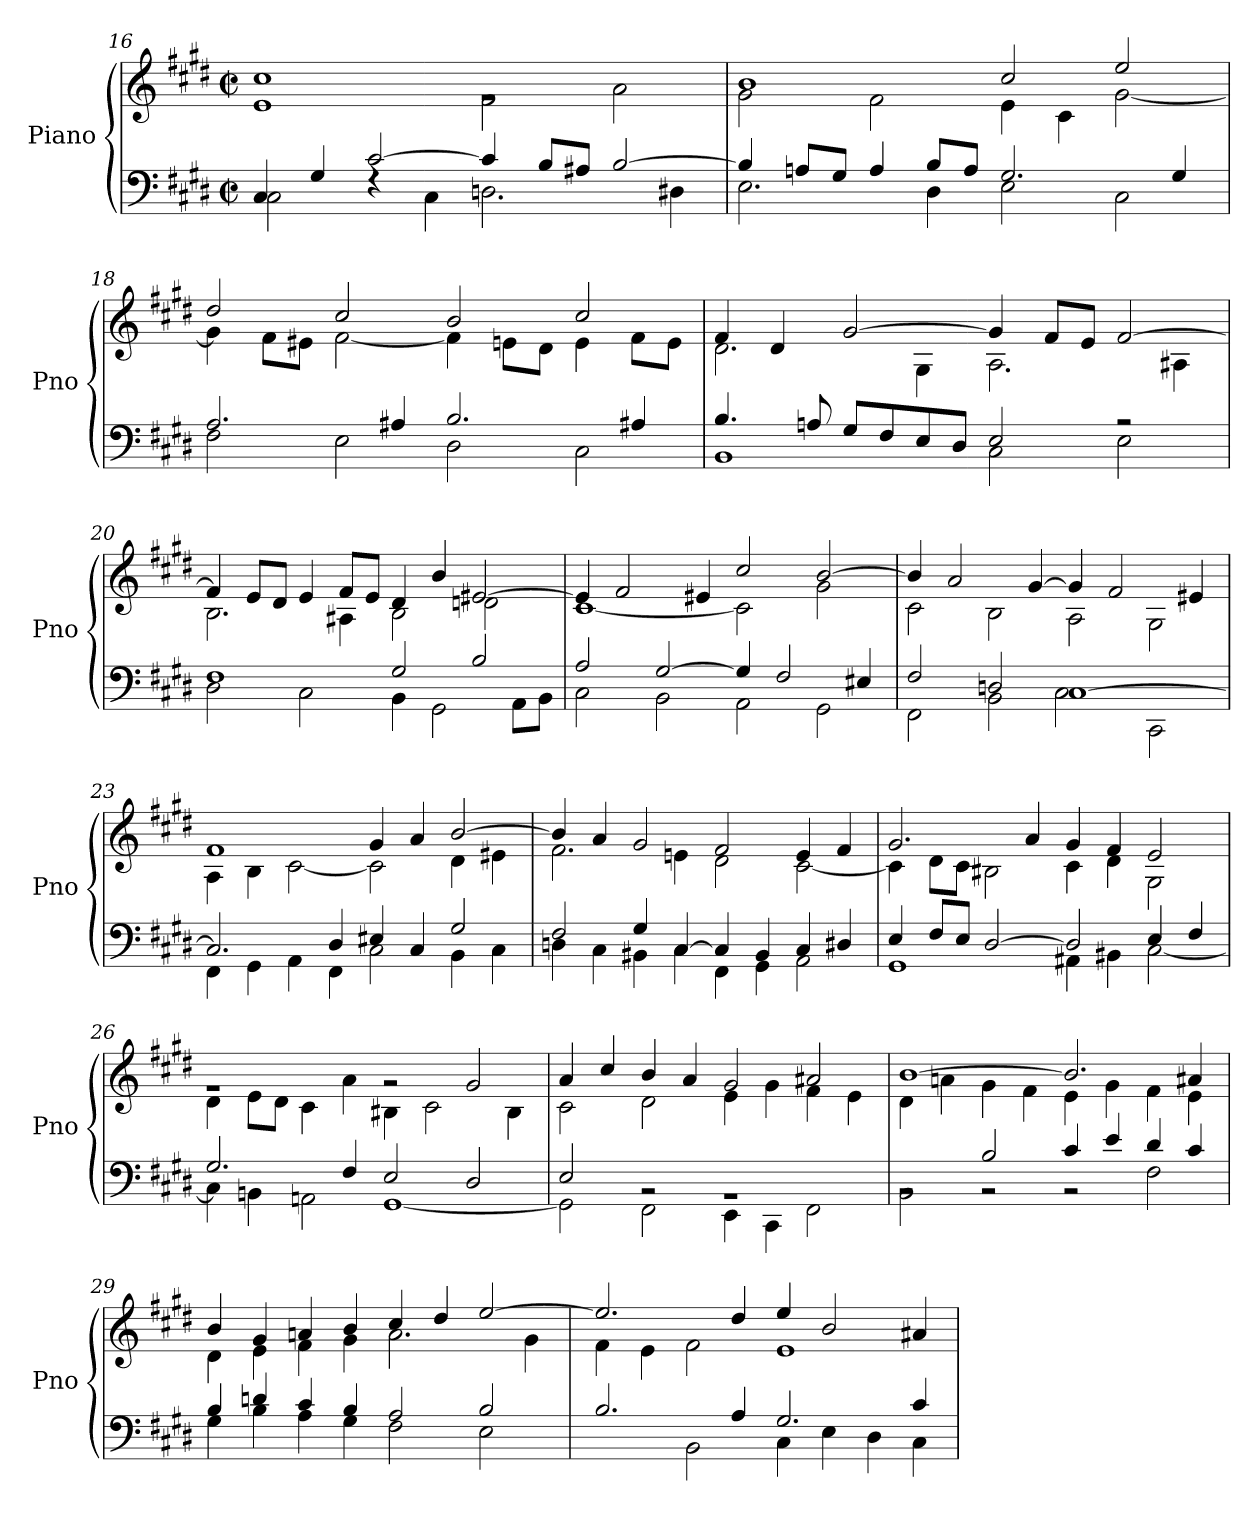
**kern	**kern
*part1	*part1
*staff2	*staff1
*I"Piano	*
*I'Pno	*
*clefF4	*clefG2
*k[f#c#g#d#]	*k[f#c#g#d#]
*M4/2	*M4/2
*met(c|)	*met(c|)
=16	=16
*^	*^
4C#/	2C#\	1cc#	1e
4G#/	.	.	.
[2c#/	4rF	.	.
.	4C#\	.	.
4c#/]	2.Dn\	1rg	2f#\
8B/L	.	.	.
8A#X/J	.	.	.
[2B/	.	.	2a\
.	4D#X\	.	.
=17	=17	=17	=17
4B/]	2.E\	1b	2g#\
8An/L	.	.	.
8G#/J	.	.	.
4A/	.	.	2f#\
8B/L	4D#\	.	.
8A/J	.	.	.
2.G#/	2E\	2cc#/	4e\
.	.	.	4c#\
.	2C#\	2ee/	[2g#\
4G#/	.	.	.
=18	=18	=18	=18
2.A/	2F#\	2dd#/	4g#\]
.	.	.	8f#\L
.	.	.	8e#X\J
.	2E\	2cc#/	[2f#\
4A#X/	.	.	.
2.B/	2D#\	2b/	4f#\]
.	.	.	8en\L
.	.	.	8d#\J
.	2C#\	2cc#/	4e\
4A#X/	.	.	8f#\L
.	.	.	8e\J
!!LO:LB:g=z	!!
=19	=19	=19	=19
4.B/	1BB	4f#/	2.d#\
.	.	4d#/	.
8An/	.	.	.
8G#/L	.	[2g#/	.
8F#/	.	.	.
8E/	.	.	4G#\
8D#/J	.	.	.
2E/	2C#\	4g#/]	2.A\
.	.	8f#/L	.
.	.	8e/J	.
2r	2E\	[2f#/	.
.	.	.	4A#X\
=20	=20	=20	=20
1F#	2D#\	4f#/]	2.B\
.	.	8e/L	.
.	.	8d#/J	.
.	2C#\	4e/	.
.	.	8f#/L	4A#X\
.	.	8e/J	.
2G#/	4BB\	4d#/	2B\
.	2GG#\	4b/	.
2B/	.	[2e#X/	2dn\
.	8AA\L	.	.
.	8BB\J	.	.
=21	=21	=21	=21
2A/	2C#\	4e#/]	[1c#
.	.	2f#/	.
[2G#/	2BB\	.	.
.	.	4e#X/	.
4G#/]	2AA\	2cc#/	2c#\]
2F#/	.	.	.
.	2GG#\	[2b/	2g#\
4E#X/	.	.	.
=22	=22	=22	=22
2F#/	2FF#\	4b/]	2c#\
.	.	2a/	.
2Dn/	2BB\	.	2B\
.	.	[4g#/	.
[1C#	2C#\	4g#/]	2A\
.	.	2f#/	.
.	2CC#\	.	2G#\
.	.	4e#X/	.
!!LO:PB:g=z	!!
=23	=23	=23	=23
2.C#/]	4FF#\	1f#	4A\
.	4GG#\	.	4B\
.	4AA\	.	[2c#\
4D#/	4FF#\	.	.
4E#X/	2C#\	4g#/	2c#\]
4C#/	.	4a/	.
2G#/	4BB\	[2b/	4d#\
.	4C#\	.	4e#X\
=24	=24	=24	=24
2F#/	4Dn\	4b/]	2.f#\
.	4C#\	4a/	.
4G#/	4BB#X\	2g#/	.
[4C#/	4C#\	.	4en\
4C#/]	4FF#\	2f#/	2d#\
4BB#/	4GG#\	.	.
4C#/	2AA\	4e/	[2c#\
4D#X/	.	4f#/	.
=25	=25	=25	=25
4E/	1GG#	2.g#/	4c#\]
8F#/L	.	.	8d#\L
8E/J	.	.	8c#\J
[2D#/	.	.	2B#X\
.	.	4a/	.
2D#/]	4AA#X\	4g#/	4c#\
.	4BB#X\	4f#/	4d#\
4E/	[2C#\	2e/	2G#\
4F#/	.	.	.
=26	=26	=26	=26
2.G#/	4C#\]	1rg	4d#\
.	4BBn\	.	8e\L
.	.	.	8d#\J
.	2AAn\	.	4c#\
4F#/	.	.	4a\
2E/	[1GG#	2rg	4B#X\
.	.	.	2c#\
2D#/	.	2g#/	.
.	.	.	4B#\
!!LO:LB:g=z	!!
=27	=27	=27	=27
2E/	2GG#\]	4a/	2c#\
.	.	4cc#/	.
2rBB	2FF#\	4b/	2d#\
.	.	4a/	.
1rBB	4EE\	2g#/	4e\
.	4CC#\	.	4g#\
.	2FF#\	2a#X/	4f#\
.	.	.	4e\
=28	=28	=28	=28
2rBB	2BB\	[1b	4d#\
.	.	.	4an\
2B/	2r	.	4g#\
.	.	.	4f#\
4c#/	2r	2.b/]	4e\
4e/	.	.	4g#\
4d#/	2F#\	.	4f#\
4c#/	.	4a#X/	4e\
=29	=29	=29	=29
4B/	4G#\	4b/	4d#\
4dn/	4B\	4g#/	4e\
4c#/	4A\	4an/	4f#\
4B/	4G#\	4b/	4g#\
2A/	2F#\	4cc#/	2.a\
.	.	4dd#/	.
2B/	2E\	[2ee/	.
.	.	.	4g#\
=30	=30	=30	=30
2.B/	2B\yy	2.ee/]	4f#\
.	.	.	4e\
.	2BB\	.	2f#\
4A/	.	4dd#/	.
2.G#/	4C#\	4ee/	1e
.	4E\	2b/	.
.	4D#\	.	.
4c#/	4C#\	4a#X/	.
*v	*v	*	*
*	*v	*v
=	=
*-	*-
